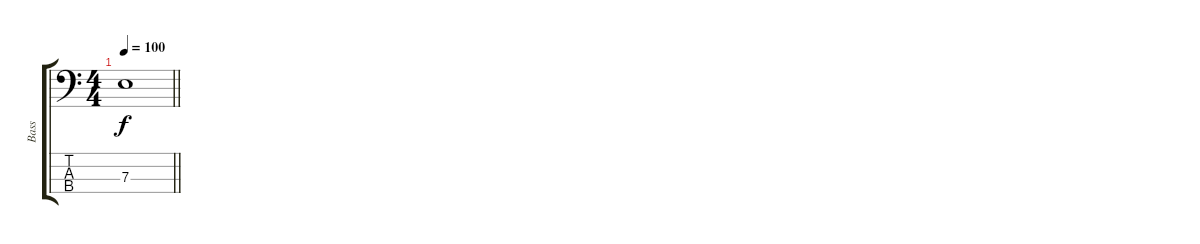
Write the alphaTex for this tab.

\track ("Bass" "Bass") {instrument electricbasspick}
\staff {score tabs}
\tuning (G2 D2 A1 E1) {hide}
\ts (4 4)
\tempo 100
\clef f4
\barLineRight lightlight
\ks c
7.3{t}.1{dy f}
